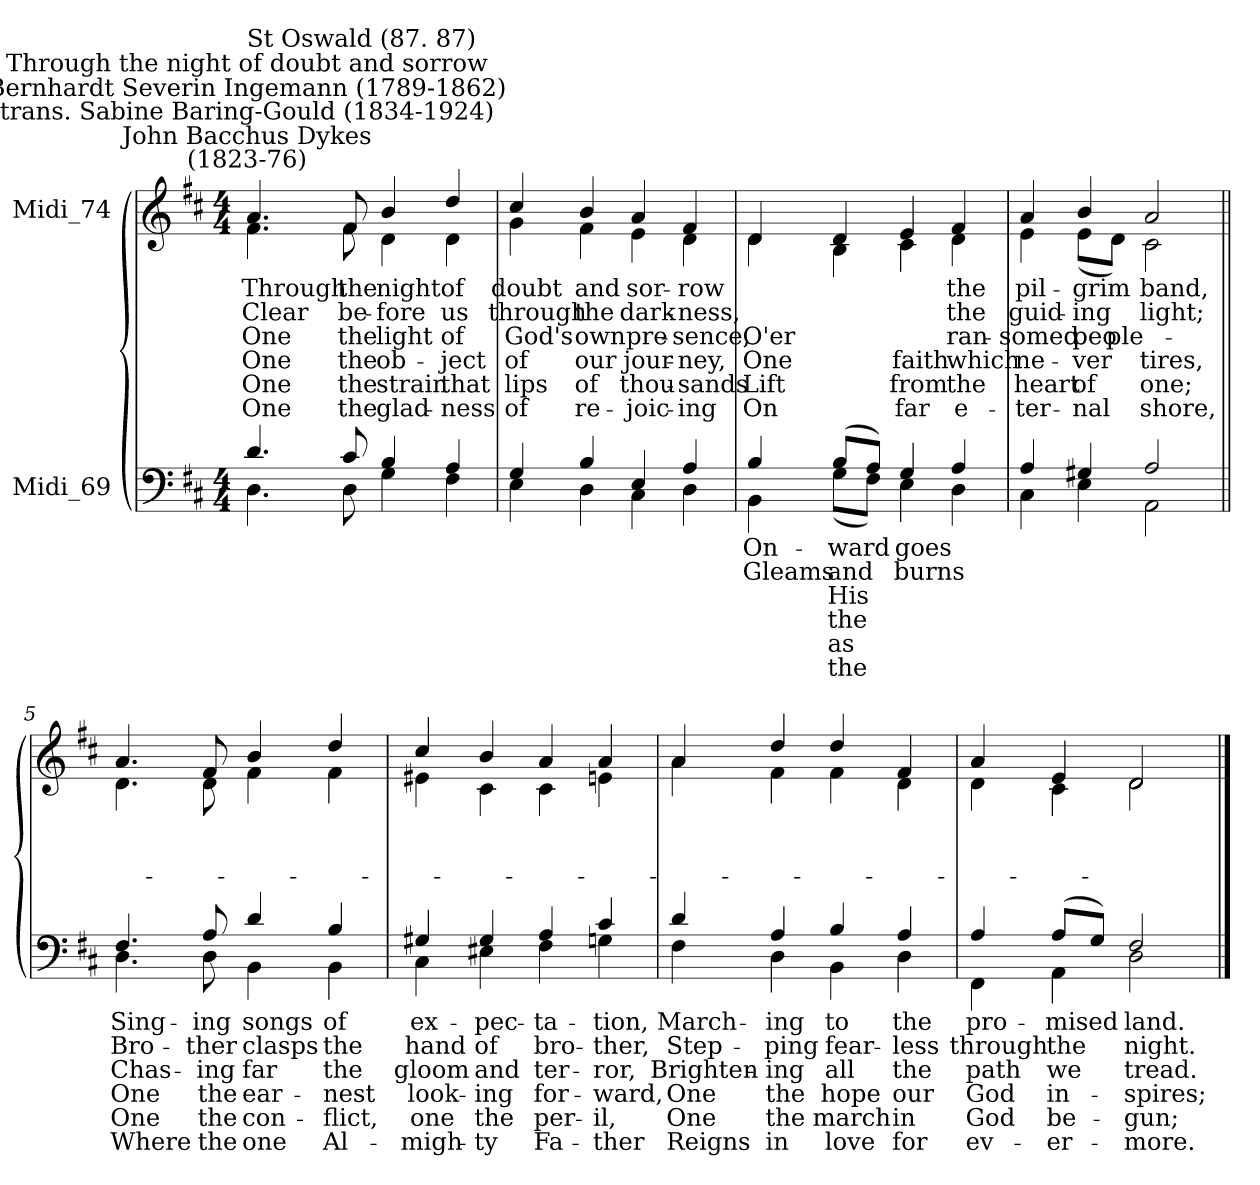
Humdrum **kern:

**kern	**text	**text	**text	**text	**text	**text	**kern	**text	**text	**text	**text	**text	**text
*part2	*part2	*part2	*part2	*part2	*part2	*part2	*part1	*part1	*part1	*part1	*part1	*part1	*part1
*staff2	*staff2	*staff2	*staff2	*staff2	*staff2	*staff2	*staff1	*staff1	*staff1	*staff1	*staff1	*staff1	*staff1
*I"Midi_69	*	*	*	*	*	*	*I"Midi_74	*	*	*	*	*	*
*clefF4	*	*	*	*	*	*	*clefG2	*	*	*	*	*	*
*k[f#c#]	*	*	*	*	*	*	*k[f#c#]	*	*	*	*	*	*
*D:	*	*	*	*	*	*	*D:	*	*	*	*	*	*
*M4/4	*	*	*	*	*	*	*M4/4	*	*	*	*	*	*
=1	=1	=1	=1	=1	=1	=1	=1	=1	=1	=1	=1	=1	=1
*^	*	*	*	*	*	*	*^	*	*	*	*	*	*
!	!	!	!	!	!	!	!	!LO:TX:a:cj:t=John Bacchus Dykes\n(1823-76)	!	!	!	!	!	!	!
!	!	!	!	!	!	!	!	!LO:TX:a:cj:t=Bernhardt Severin Ingemann (1789-1862)\ntrans. Sabine Baring-Gould (1834-1924)	!	!	!	!	!	!	!
!	!	!	!	!	!	!	!	!LO:TX:a:cj:t=Through the night of doubt and sorrow	!	!	!	!	!	!	!
!	!	!	!	!	!	!	!	!LO:TX:a:t=St Oswald (87. 87)	!	!	!	!	!	!	!
!	!	!	!	!	!	!	!	!	!	!LO:LY:b	!LO:LY:b	!LO:LY:b	!LO:LY:b	!LO:LY:b	!LO:LY:b
4.d/	4.D\	.	.	.	.	.	.	4.a/	4.f#\	Through	Clear	One	One	One	One
!	!	!	!	!	!	!	!	!	!	!LO:LY:b	!LO:LY:b	!LO:LY:b	!LO:LY:b	!LO:LY:b	!LO:LY:b
8c#/	8D\	.	.	.	.	.	.	8f#/	8f#\	the	be-	-the	the	the	the
!	!	!	!	!	!	!	!	!	!	!LO:LY:b	!LO:LY:b	!LO:LY:b	!LO:LY:b	!LO:LY:b	!LO:LY:b
4B/	4G\	.	.	.	.	.	.	4b/	4d\	night	fore	light	ob-	-strain	glad-
!	!	!	!	!	!	!	!	!	!	!LO:LY:b	!LO:LY:b	!LO:LY:b	!LO:LY:b	!LO:LY:b	!LO:LY:b
4A/	4F#\	.	.	.	.	.	.	4dd/	4d\	-of	us	of	ject	that	ness
=2	=2	=2	=2	=2	=2	=2	=2	=2	=2	=2	=2	=2	=2	=2	=2
!	!	!	!	!	!	!	!	!	!	!LO:LY:b	!LO:LY:b	!LO:LY:b	!LO:LY:b	!LO:LY:b	!LO:LY:b
4G/	4E\	.	.	.	.	.	.	4cc#/	4g\	doubt	through	God's	of	lips	of
!	!	!	!	!	!	!	!	!	!	!LO:LY:b	!LO:LY:b	!LO:LY:b	!LO:LY:b	!LO:LY:b	!LO:LY:b
4B/	4D\	.	.	.	.	.	.	4b/	4f#\	and	the	own	our	of	re-
!	!	!	!	!	!	!	!	!	!	!LO:LY:b	!LO:LY:b	!LO:LY:b	!LO:LY:b	!LO:LY:b	!LO:LY:b
4E/	4C#\	.	.	.	.	.	.	4a/	4e\	-sor-	-dark-	-pre-	-jour-	-thou-	-joic-
!	!	!	!	!	!	!	!	!	!	!LO:LY:b	!LO:LY:b	!LO:LY:b	!LO:LY:b	!LO:LY:b	!LO:LY:b
4A/	4D\	.	.	.	.	.	.	4f#/	4d\	-row	ness,	sence,	ney,	sands	ing
=3	=3	=3	=3	=3	=3	=3	=3	=3	=3	=3	=3	=3	=3	=3	=3
!	!	!LO:LY:a	!LO:LY:a	!	!	!	!	!	!	!	!	!LO:LY:b	!LO:LY:b	!LO:LY:b	!LO:LY:b
4B/	4BB\	On-	-Gleams	.	.	.	.	4d/	4d\	.	.	O'er	One	Lift	On
!	!	!LO:LY:a	!LO:LY:a	!LO:LY:a	!LO:LY:a	!LO:LY:a	!LO:LY:a	!	!	!	!	!	!	!	!
(>8B/L	(<8G\L	ward	and	His	the	as	the	4d/	4B\	.	.	.	.	.	.
8A/J)	8F#\J)	.	.	.	.	.	.	.	.	.	.	.	.	.	.
!	!	!LO:LY:a	!LO:LY:a	!	!	!	!	!	!	!	!	!	!LO:LY:b	!LO:LY:b	!LO:LY:b
4G/	4E\	goes	burns	.	.	.	.	4e/	4c#\	.	.	.	faith	from	far
!	!	!	!	!	!	!	!	!	!	!LO:LY:b	!LO:LY:b	!LO:LY:b	!LO:LY:b	!LO:LY:b	!LO:LY:b
4A/	4D\	.	.	.	.	.	.	4f#/	4d\	the	the	ran-	-which	the	e-
=4	=4	=4	=4	=4	=4	=4	=4	=4	=4	=4	=4	=4	=4	=4	=4
!	!	!	!	!	!	!	!	!	!	!LO:LY:b	!LO:LY:b	!LO:LY:b	!LO:LY:b	!LO:LY:b	!LO:LY:b
4A/	4C#\	.	.	.	.	.	.	4a/	4e\	-pil-	-guid-	-somed	ne-	-heart	ter-
!	!	!	!	!	!	!	!	!	!	!LO:LY:b	!LO:LY:b	!LO:LY:b	!LO:LY:b	!LO:LY:b	!LO:LY:b
4G#X/	4E\	.	.	.	.	.	.	4b/	(<8e\L	-grim	ing	peo-	-ver	of	nal
!	!	!	!	!	!	!	!	!	!	!	!	!LO:LY:b	!	!	!
.	.	.	.	.	.	.	.	.	8d\J)	.	.	ple	.	.	.
!	!	!	!	!	!	!	!	!	!	!LO:LY:b	!LO:LY:b	!	!LO:LY:b	!LO:LY:b	!LO:LY:b
2A/	2AA\	.	.	.	.	.	.	2a/	2c#\	band,	light;	.	tires,	one;	shore,
!!LO:LB:g=z	!!
=5||	=5||	=5||	=5||	=5||	=5||	=5||	=5||	=5||	=5||	=5||	=5||	=5||	=5||	=5||	=5||
!	!	!LO:LY:a	!LO:LY:a	!LO:LY:a	!LO:LY:a	!LO:LY:a	!LO:LY:a	!	!	!	!	!	!	!	!
4.F#/	4.D\	Sing-	-Bro-	-Chas-	-One	One	Where	4.a/	4.d\	.	.	.	.	.	.
!	!	!LO:LY:a	!LO:LY:a	!LO:LY:a	!LO:LY:a	!LO:LY:a	!LO:LY:a	!	!	!	!	!	!	!	!
8A/	8D\	ing	ther	ing	the	the	the	8f#/	8d\	.	.	.	.	.	.
!	!	!LO:LY:a	!LO:LY:a	!LO:LY:a	!LO:LY:a	!LO:LY:a	!LO:LY:a	!	!	!	!	!	!	!	!
4d/	4BB\	songs	clasps	far	ear-	-con-	-one	4b/	4f#\	.	.	.	.	.	.
!	!	!LO:LY:a	!LO:LY:a	!LO:LY:a	!LO:LY:a	!LO:LY:a	!LO:LY:a	!	!	!	!	!	!	!	!
4B/	4BB\	of	the	the	nest	flict,	Al-	4dd/	4f#\	.	.	.	.	.	.
=6	=6	=6	=6	=6	=6	=6	=6	=6	=6	=6	=6	=6	=6	=6	=6
!	!	!LO:LY:a	!LO:LY:a	!LO:LY:a	!LO:LY:a	!LO:LY:a	!LO:LY:a	!	!	!	!	!	!	!	!
4G#X/	4C#\	-ex-	-hand	gloom	look-	-one	migh-	4cc#/	4e#X\	.	.	.	.	.	.
!	!	!LO:LY:a	!LO:LY:a	!LO:LY:a	!LO:LY:a	!LO:LY:a	!LO:LY:a	!	!	!	!	!	!	!	!
4G#/	4E#X\	-pec-	-of	and	ing	the	ty	4b/	4c#\	.	.	.	.	.	.
!	!	!LO:LY:a	!LO:LY:a	!LO:LY:a	!LO:LY:a	!LO:LY:a	!LO:LY:a	!	!	!	!	!	!	!	!
4A/	4F#\	ta-	-bro-	-ter-	-for-	-per-	-Fa-	4a/	4c#\	.	.	.	.	.	.
!	!	!LO:LY:a	!LO:LY:a	!LO:LY:a	!LO:LY:a	!LO:LY:a	!LO:LY:a	!	!	!	!	!	!	!	!
4c#/	4Gn\	-tion,	ther,	ror,	ward,	il,	ther	4a/	4en\	.	.	.	.	.	.
=7	=7	=7	=7	=7	=7	=7	=7	=7	=7	=7	=7	=7	=7	=7	=7
!	!	!LO:LY:a	!LO:LY:a	!LO:LY:a	!LO:LY:a	!LO:LY:a	!LO:LY:a	!	!	!	!	!	!	!	!
4d/	4F#\	March-	-Step-	-Brighten-	-One	One	Reigns	4a/	4a\	.	.	.	.	.	.
!	!	!LO:LY:a	!LO:LY:a	!LO:LY:a	!LO:LY:a	!LO:LY:a	!LO:LY:a	!	!	!	!	!	!	!	!
4A/	4D\	ing	ping	ing	the	the	in	4dd/	4f#\	.	.	.	.	.	.
!	!	!LO:LY:a	!LO:LY:a	!LO:LY:a	!LO:LY:a	!LO:LY:a	!LO:LY:a	!	!	!	!	!	!	!	!
4B/	4BB\	to	fear-	-all	hope	march	love	4dd/	4f#\	.	.	.	.	.	.
!	!	!LO:LY:a	!LO:LY:a	!LO:LY:a	!LO:LY:a	!LO:LY:a	!LO:LY:a	!	!	!	!	!	!	!	!
4A/	4D\	the	less	the	our	in	for	4f#/	4d\	.	.	.	.	.	.
=8	=8	=8	=8	=8	=8	=8	=8	=8	=8	=8	=8	=8	=8	=8	=8
!	!	!LO:LY:a	!LO:LY:a	!LO:LY:a	!LO:LY:a	!LO:LY:a	!LO:LY:a	!	!	!	!	!	!	!	!
4A/	4FF#\	pro-	-through	path	God	God	ev-	4a/	4d\	.	.	.	.	.	.
!	!	!LO:LY:a	!LO:LY:a	!LO:LY:a	!LO:LY:a	!LO:LY:a	!LO:LY:a	!	!	!	!	!	!	!	!
(>8A/L	4AA\	-mised	the	we	in-	be-	er-	4e/	4c#\	.	.	.	.	.	.
8G/J)	.	.	.	.	.	.	.	.	.	.	.	.	.	.	.
!	!	!LO:LY:a	!LO:LY:a	!LO:LY:a	!LO:LY:a	!LO:LY:a	!LO:LY:a	!	!	!	!	!	!	!	!
2F#/	2D\	land.	night.	tread.	spires;	gun;	more.	2d/	2d\	.	.	.	.	.	.
*v	*v	*	*	*	*	*	*	*	*	*	*	*	*	*	*
*	*	*	*	*	*	*	*v	*v	*	*	*	*	*	*
==	==	==	==	==	==	==	==	==	==	==	==	==	==
*-	*-	*-	*-	*-	*-	*-	*-	*-	*-	*-	*-	*-	*-
